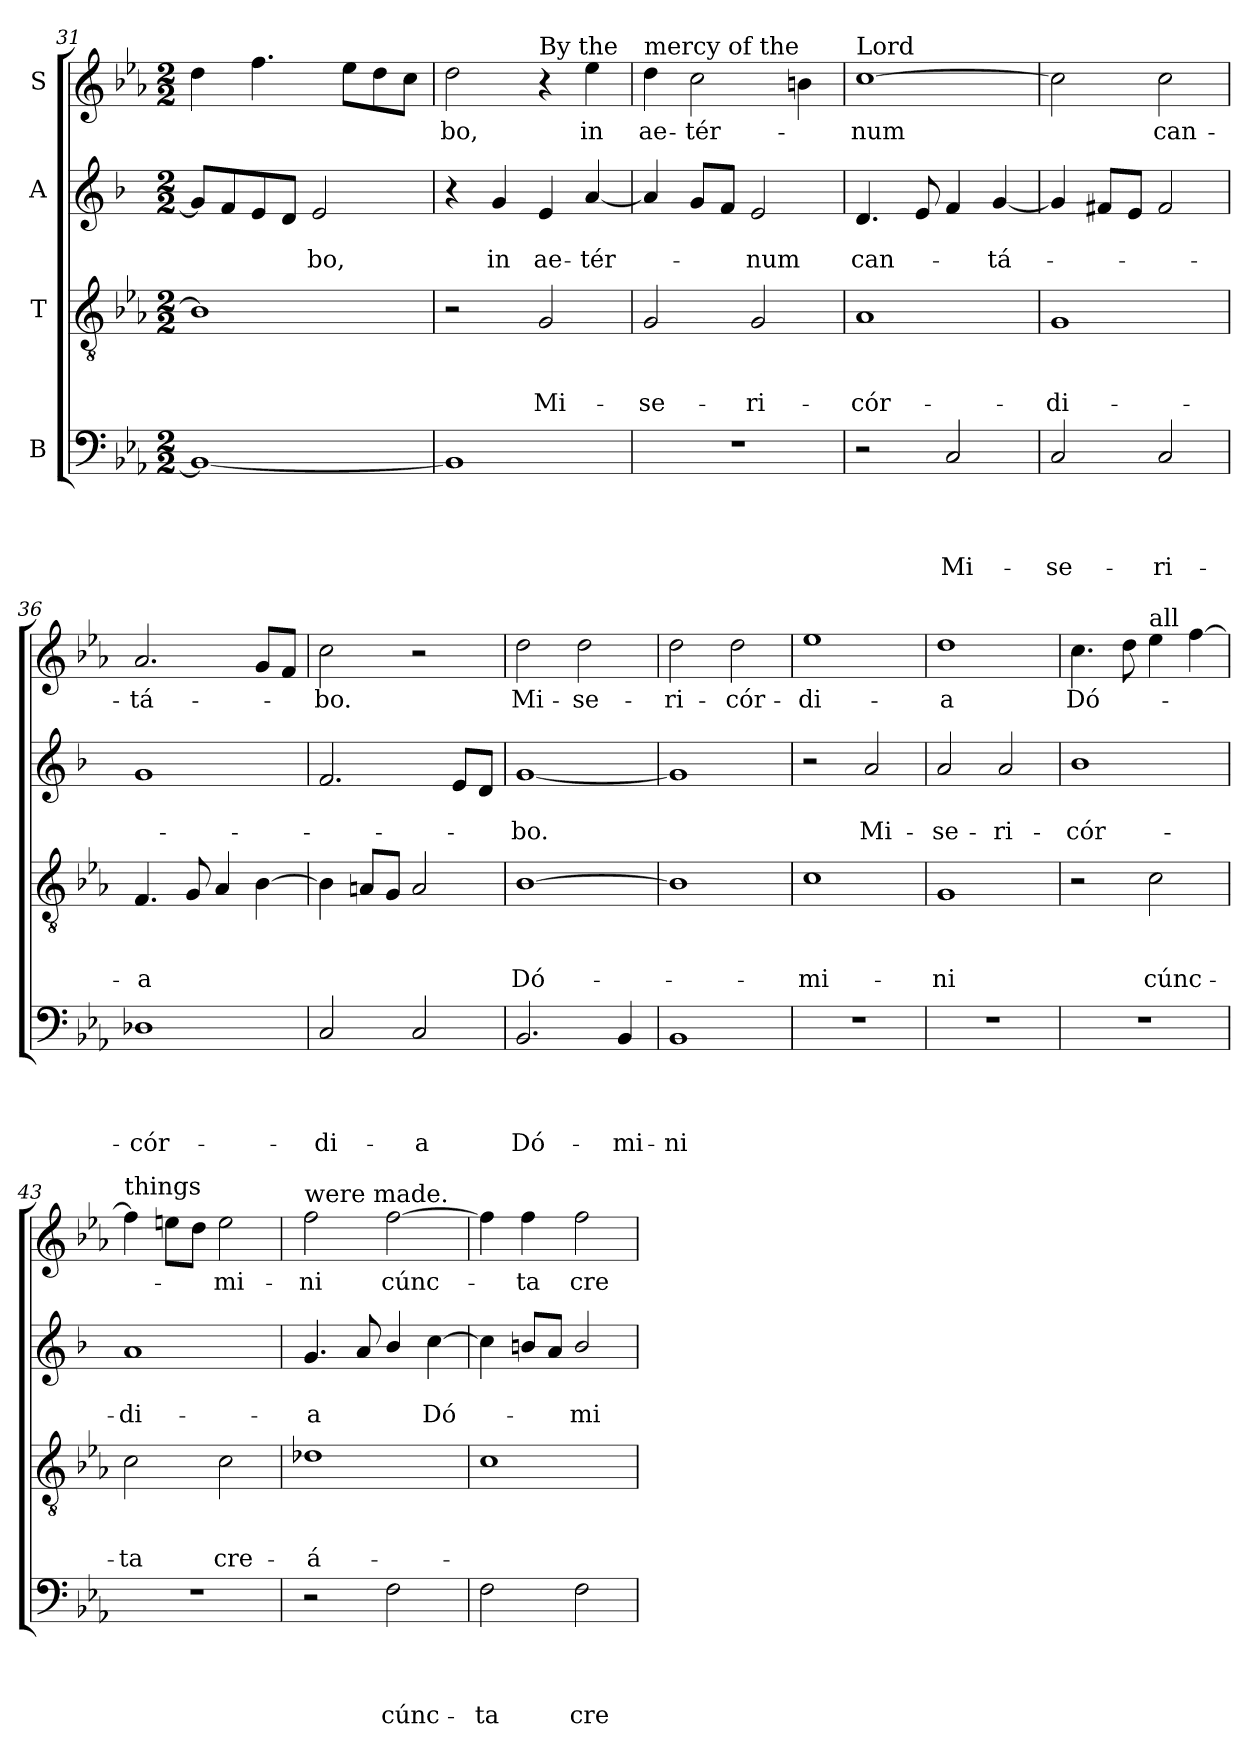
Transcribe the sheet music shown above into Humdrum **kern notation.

**kern	**text	**text	**text	**text	**kern	**text	**text	**text	**kern	**text	**text	**kern	**text
*part4	*part4	*part4	*part4	*part4	*part3	*part3	*part3	*part3	*part2	*part2	*part2	*part1	*part1
*staff4	*staff4	*staff4	*staff4	*staff4	*staff3	*staff3	*staff3	*staff3	*staff2	*staff2	*staff2	*staff1	*staff1
*I"B	*	*	*	*	*I"T	*	*	*	*I"A	*	*	*I"S	*
*clefF4	*	*	*	*	*clefGv2	*	*	*	*clefG2	*	*	*clefG2	*
*	*	*	*	*	*	*	*	*	*ITrd1c2	*	*	*	*
*k[b-e-a-]	*	*	*	*	*k[b-e-a-]	*	*	*	*k[b-e-a-]	*	*	*k[b-e-a-]	*
*E-:	*	*	*	*	*E-:	*	*	*	*E-:	*	*	*E-:	*
*M2/2	*	*	*	*	*M2/2	*	*	*	*M2/2	*	*	*M2/2	*
=31	=31	=31	=31	=31	=31	=31	=31	=31	=31	=31	=31	=31	=31
1BB-_	.	.	.	.	1B-]	.	.	.	8f/L]	.	.	4dd\	.
.	.	.	.	.	.	.	.	.	8e-/	.	.	.	.
.	.	.	.	.	.	.	.	.	8d/	.	.	4.ff\	.
.	.	.	.	.	.	.	.	.	8c/J	.	.	.	.
!	!	!	!	!	!	!	!	!	!	!	!LO:LY:b	!	!
.	.	.	.	.	.	.	.	.	2d/	.	-bo,	.	.
.	.	.	.	.	.	.	.	.	.	.	.	8ee-\L	.
.	.	.	.	.	.	.	.	.	.	.	.	8dd\	.
.	.	.	.	.	.	.	.	.	.	.	.	8cc\J	.
=32	=32	=32	=32	=32	=32	=32	=32	=32	=32	=32	=32	=32	=32
!	!	!	!	!	!	!	!	!	!	!	!	!	!LO:LY:b
1BB-]	.	.	.	.	2r	.	.	.	4r	.	.	2dd\	-bo,
!	!	!	!	!	!	!	!	!	!	!	!LO:LY:b	!	!
.	.	.	.	.	.	.	.	.	4f/	.	in	.	.
!	!	!	!	!	!	!	!	!	!	!	!	!LO:TX:a:t=By the	!
!	!	!	!	!	!	!	!	!LO:LY:b	!	!	!LO:LY:b	!	!
.	.	.	.	.	2G/	.	.	Mi-	4d/	.	ae-	4r	.
!	!	!	!	!	!	!	!	!	!	!	!LO:LY:b	!	!LO:LY:b
.	.	.	.	.	.	.	.	.	[4g/	.	-tér-	4ee-\	in
!!LO:LB:g=z
=33	=33	=33	=33	=33	=33	=33	=33	=33	=33	=33	=33	=33	=33
!	!	!	!	!	!	!	!	!	!	!	!	!LO:TX:a:t=mercy of the	!
!	!	!	!	!	!	!	!	!LO:LY:b	!	!	!	!	!LO:LY:b
1r	.	.	.	.	2G/	.	.	-se-	4g/]	.	.	4dd\	ae-
!	!	!	!	!	!	!	!	!	!	!	!	!	!LO:LY:b
.	.	.	.	.	.	.	.	.	8f/L	.	.	2cc\	-tér-
.	.	.	.	.	.	.	.	.	8e-/J	.	.	.	.
!	!	!	!	!	!	!	!	!LO:LY:b	!	!	!LO:LY:b	!	!
.	.	.	.	.	2G/	.	.	-ri-	2d/	.	-num	.	.
.	.	.	.	.	.	.	.	.	.	.	.	4b\	.
=34	=34	=34	=34	=34	=34	=34	=34	=34	=34	=34	=34	=34	=34
!	!	!	!	!	!	!	!	!	!	!	!	!LO:TX:a:t=Lord	!
!	!	!	!	!	!	!	!	!LO:LY:b	!	!	!LO:LY:b	!	!LO:LY:b
2r	.	.	.	.	1A-	.	.	-cór-	4.c/	.	can-	[1cc	-num
.	.	.	.	.	.	.	.	.	8d/	.	.	.	.
!	!	!	!	!LO:LY:b	!	!	!	!	!	!	!	!	!
2C/	.	.	.	Mi-	.	.	.	.	4e-/	.	.	.	.
!	!	!	!	!	!	!	!	!	!	!	!LO:LY:b	!	!
.	.	.	.	.	.	.	.	.	[4f/	.	-tá-	.	.
=35	=35	=35	=35	=35	=35	=35	=35	=35	=35	=35	=35	=35	=35
!	!	!	!	!LO:LY:b	!	!	!	!LO:LY:b	!	!	!	!	!
2C/	.	.	.	-se-	1G	.	.	-di-	4f/]	.	.	2cc\]	.
.	.	.	.	.	.	.	.	.	8e/L	.	.	.	.
.	.	.	.	.	.	.	.	.	8d/J	.	.	.	.
!	!	!	!	!LO:LY:b	!	!	!	!	!	!	!	!	!LO:LY:b
2C/	.	.	.	-ri-	.	.	.	.	2e/	.	.	2cc\	can-
=36	=36	=36	=36	=36	=36	=36	=36	=36	=36	=36	=36	=36	=36
!	!	!	!	!LO:LY:b	!	!	!	!LO:LY:b	!	!	!	!	!LO:LY:b
1D-	.	.	.	-cór-	4.F/	.	.	-a	1f	.	.	2.a-/	-tá-
.	.	.	.	.	8G/	.	.	.	.	.	.	.	.
.	.	.	.	.	4A-/	.	.	.	.	.	.	.	.
.	.	.	.	.	[4B-\	.	.	.	.	.	.	8g/L	.
.	.	.	.	.	.	.	.	.	.	.	.	8f/J	.
=37	=37	=37	=37	=37	=37	=37	=37	=37	=37	=37	=37	=37	=37
!	!	!	!	!LO:LY:b	!	!	!	!	!	!	!	!	!LO:LY:b
2C/	.	.	.	-di-	4B-\]	.	.	.	2.e-/	.	.	2cc\	-bo.
.	.	.	.	.	8A/L	.	.	.	.	.	.	.	.
.	.	.	.	.	8G/J	.	.	.	.	.	.	.	.
!	!	!	!	!LO:LY:b	!	!	!	!	!	!	!	!	!
2C/	.	.	.	-a	2A/	.	.	.	.	.	.	2r	.
.	.	.	.	.	.	.	.	.	8d/L	.	.	.	.
.	.	.	.	.	.	.	.	.	8c/J	.	.	.	.
=38	=38	=38	=38	=38	=38	=38	=38	=38	=38	=38	=38	=38	=38
!	!	!	!	!LO:LY:b	!	!	!	!LO:LY:b	!	!	!LO:LY:b	!	!LO:LY:b
2.BB-/	.	.	.	Dó-	[1B-	.	.	Dó-	[1f	.	-bo.	2dd\	Mi-
!	!	!	!	!	!	!	!	!	!	!	!	!	!LO:LY:b
.	.	.	.	.	.	.	.	.	.	.	.	2dd\	-se-
!	!	!	!	!LO:LY:b	!	!	!	!	!	!	!	!	!
4BB-/	.	.	.	-mi-	.	.	.	.	.	.	.	.	.
!!LO:PB:g=z
=39	=39	=39	=39	=39	=39	=39	=39	=39	=39	=39	=39	=39	=39
!	!	!	!	!LO:LY:b	!	!	!	!	!	!	!	!	!LO:LY:b
1BB-	.	.	.	-ni	1B-]	.	.	.	1f]	.	.	2dd\	-ri-
!	!	!	!	!	!	!	!	!	!	!	!	!	!LO:LY:b
.	.	.	.	.	.	.	.	.	.	.	.	2dd\	-cór-
=40	=40	=40	=40	=40	=40	=40	=40	=40	=40	=40	=40	=40	=40
!	!	!	!	!	!	!	!	!LO:LY:b	!	!	!	!	!LO:LY:b
1r	.	.	.	.	1c	.	.	-mi-	2r	.	.	1ee-	-di-
!	!	!	!	!	!	!	!	!	!	!	!LO:LY:b	!	!
.	.	.	.	.	.	.	.	.	2g/	.	Mi-	.	.
=41	=41	=41	=41	=41	=41	=41	=41	=41	=41	=41	=41	=41	=41
!	!	!	!	!	!	!	!	!LO:LY:b	!	!	!LO:LY:b	!	!LO:LY:b
1r	.	.	.	.	1G	.	.	-ni	2g/	.	-se-	1dd	-a
!	!	!	!	!	!	!	!	!	!	!	!LO:LY:b	!	!
.	.	.	.	.	.	.	.	.	2g/	.	-ri-	.	.
=42	=42	=42	=42	=42	=42	=42	=42	=42	=42	=42	=42	=42	=42
!	!	!	!	!	!	!	!	!	!	!	!LO:LY:b	!	!LO:LY:b
1r	.	.	.	.	2r	.	.	.	1a-	.	-cór-	4.cc\	Dó-
.	.	.	.	.	.	.	.	.	.	.	.	8dd\	.
!	!	!	!	!	!	!	!	!	!	!	!	!LO:TX:a:t=all	!
!	!	!	!	!	!	!	!	!LO:LY:b	!	!	!	!	!
.	.	.	.	.	2c\	.	.	cúnc-	.	.	.	4ee-\	.
.	.	.	.	.	.	.	.	.	.	.	.	[4ff\	.
=43	=43	=43	=43	=43	=43	=43	=43	=43	=43	=43	=43	=43	=43
!	!	!	!	!	!	!	!	!	!	!	!	!LO:TX:a:t=things	!
!	!	!	!	!	!	!	!	!LO:LY:b	!	!	!LO:LY:b	!	!
1r	.	.	.	.	2c\	.	.	-ta	1g	.	-di-	4ff\]	.
.	.	.	.	.	.	.	.	.	.	.	.	8ee\L	.
.	.	.	.	.	.	.	.	.	.	.	.	8dd\J	.
!	!	!	!	!	!	!	!	!LO:LY:b	!	!	!	!	!LO:LY:b
.	.	.	.	.	2c\	.	.	cre-	.	.	.	2ee\	-mi-
=44	=44	=44	=44	=44	=44	=44	=44	=44	=44	=44	=44	=44	=44
!	!	!	!	!	!	!	!	!	!	!	!	!LO:TX:a:t=were made.	!
!	!	!	!	!	!	!	!	!LO:LY:b	!	!	!LO:LY:b	!	!LO:LY:b
2r	.	.	.	.	1d-	.	.	-á-	4.f/	.	-a	2ff\	-ni
.	.	.	.	.	.	.	.	.	8g/	.	.	.	.
!	!	!	!	!LO:LY:b	!	!	!	!	!	!	!	!	!LO:LY:b
2F\	.	.	.	cúnc-	.	.	.	.	4a-/	.	.	[2ff\	cúnc-
!	!	!	!	!	!	!	!	!	!	!	!LO:LY:b	!	!
.	.	.	.	.	.	.	.	.	[4b-\	.	Dó-	.	.
!!LO:LB:g=z
=45	=45	=45	=45	=45	=45	=45	=45	=45	=45	=45	=45	=45	=45
!	!	!	!	!LO:LY:b	!	!	!	!	!	!	!	!	!
2F\	.	.	.	-ta	1c	.	.	.	4b-\]	.	.	4ff\]	.
!	!	!	!	!	!	!	!	!	!	!	!	!	!LO:LY:b
.	.	.	.	.	.	.	.	.	8a/L	.	.	4ff\	-ta
.	.	.	.	.	.	.	.	.	8g/J	.	.	.	.
!	!	!	!	!LO:LY:b	!	!	!	!	!	!	!LO:LY:b	!	!LO:LY:b
2F\	.	.	.	cre-	.	.	.	.	2a/	.	-mi-	2ff\	cre-
=	=	=	=	=	=	=	=	=	=	=	=	=	=
*-	*-	*-	*-	*-	*-	*-	*-	*-	*-	*-	*-	*-	*-
